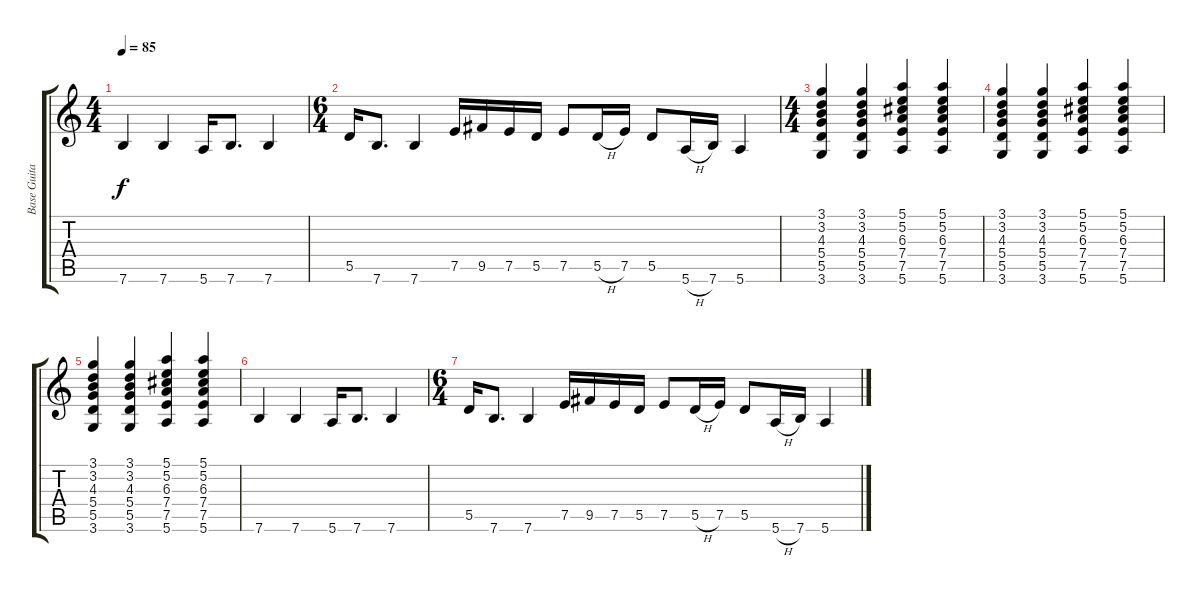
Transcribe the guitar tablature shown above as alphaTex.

\track ("Base Guitar" "Base Guita") {instrument overdrivenguitar}
\staff {score tabs}
\tuning (E4 B3 G3 D3 A2 E2) {hide}
\ts (4 4)
\tempo 85
\clef g2
\ks c
7.6.4{dy f} 7.6.4 5.6.16 7.6.8{d} 7.6.4 |
\ts (6 4)
5.5.16 7.6.8{d} 7.6.4 7.5.16 9.5.16 7.5.16 5.5.16 7.5.8 5.5{h}.16 7.5.16 5.5.8 5.6{h}.16 7.6.16 5.6.4 |
\ts (4 4)
(3.1 3.2 4.3 5.4 5.5 3.6).4 (3.1 3.2 4.3 5.4 5.5 3.6).4 (5.1 5.2 6.3 7.4 7.5 5.6).4 (5.1 5.2 6.3 7.4 7.5 5.6).4 |
(3.1 3.2 4.3 5.4 5.5 3.6).4 (3.1 3.2 4.3 5.4 5.5 3.6).4 (5.1 5.2 6.3 7.4 7.5 5.6).4 (5.1 5.2 6.3 7.4 7.5 5.6).4 |
(3.1 3.2 4.3 5.4 5.5 3.6).4 (3.1 3.2 4.3 5.4 5.5 3.6).4 (5.1 5.2 6.3 7.4 7.5 5.6).4 (5.1 5.2 6.3 7.4 7.5 5.6).4{volume 0} |
7.6.4 7.6.4 5.6.16 7.6.8{d} 7.6.4 |
\ts (6 4)
5.5.16 7.6.8{d} 7.6.4 7.5.16 9.5.16 7.5.16 5.5.16 7.5.8 5.5{h}.16 7.5.16 5.5.8 5.6{h}.16 7.6.16 5.6.4
